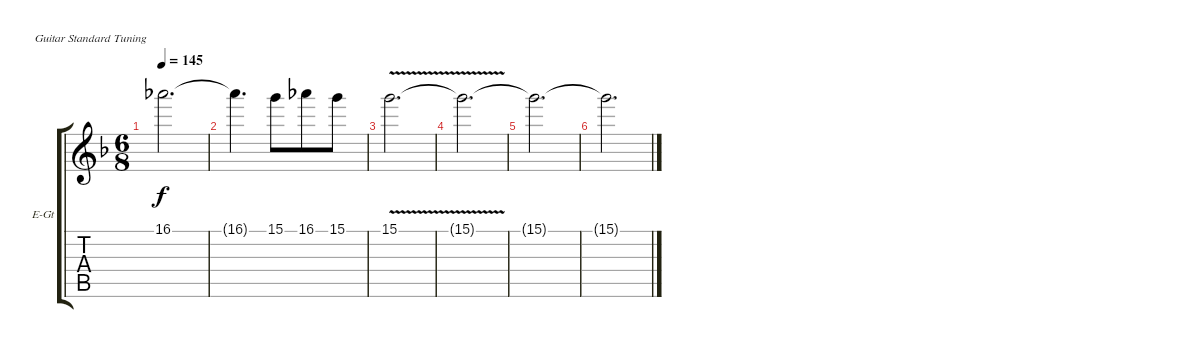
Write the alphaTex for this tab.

\bracketExtendMode groupsimilarinstruments
\firstSystemTrackNameOrientation horizontal
\otherSystemsTrackNameOrientation horizontal
\track ("Electric Guitar 2" "E-Gt") {instrument distortionguitar}
\staff {score tabs}
\tuning (E4 B3 G3 D3 A2 E2)
\ts (6 8)
\tempo 145
\clef g2
\ks f
16.1.2{d dy f} |
16.1{t}.4{d} 15.1.8 16.1.8 15.1.8 |
15.1{v}.2{d} |
15.1{t}.2{d} |
15.1{t}.2{d} |
15.1{t}.2{d}
